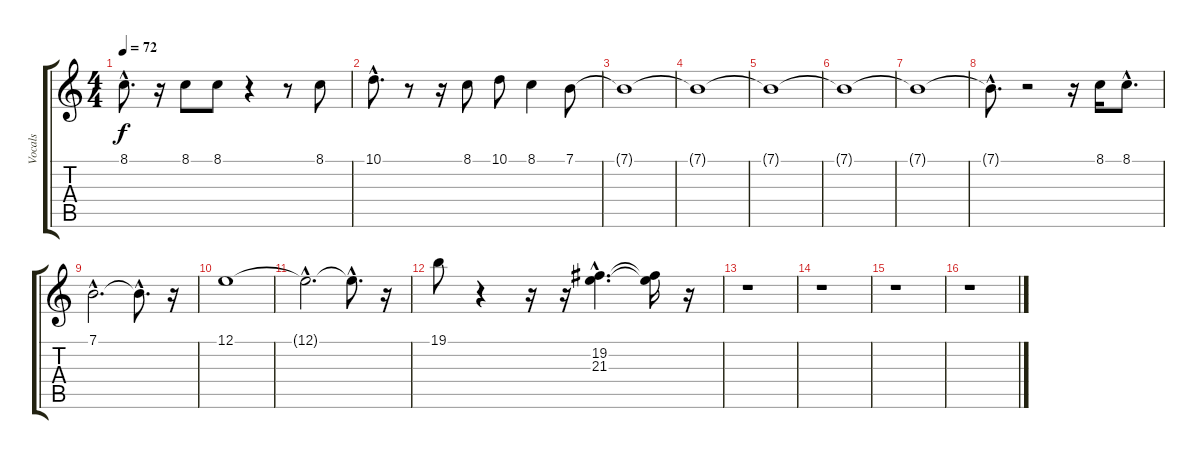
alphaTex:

\track ("Vocals" "Vocals") {instrument choiraahs}
\staff {score tabs}
\tuning (E4 B3 G3 D3 A2 E2) {hide}
\ts (4 4)
\tempo 72
\clef g2
\ks c
8.1{hac t}.8{d dy f} r.16 8.1.8 8.1.8 r.4 r.8 8.1.8 |
10.1{hac}.8{d} r.8 r.16 8.1.8 10.1.8 8.1.4 7.1.8 |
7.1{t}.1 |
7.1{t}.1 |
7.1{t}.1 |
7.1{t}.1 |
7.1{t}.1 |
7.1{hac t}.8{d} r.2 r.16 8.1.16 8.1{hac}.8{d} |
7.1{hac}.2{d} 7.1{hac t}.8{d} r.16 |
12.1.1 |
12.1{hac t}.2{d} 12.1{hac t}.8{d} r.16 |
19.1.8 r.4 r.16 r.16 (19.2{hac} 21.3{hac}).4{d} (19.2{t} 21.3{t}).16 r.16 |
r.1 |
r.1 |
r.1 |
r.1
